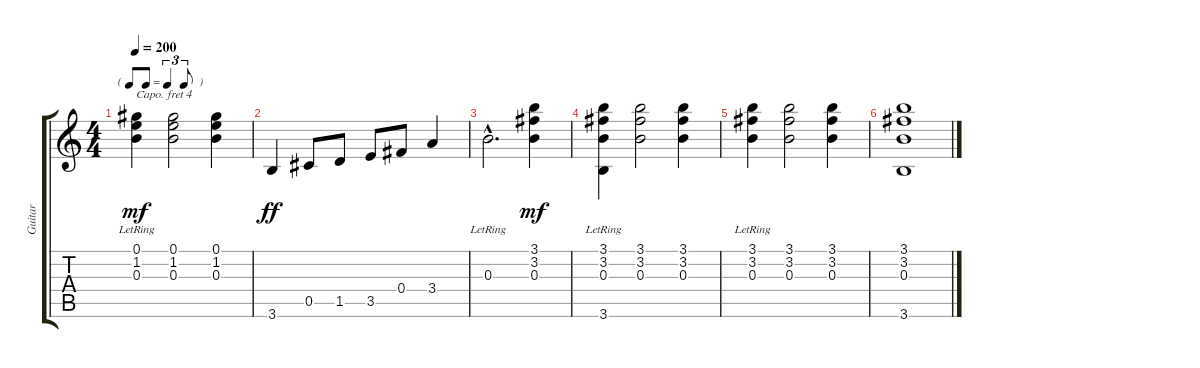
\track ("Guitar" "Guitar") {instrument acousticguitarnylon}
\staff {score tabs}
\capo 4
\tuning (E4 B3 G3 D3 A2 E2) {hide}
\ts (4 4)
\tf triplet8th
\tempo 200
\clef g2
\ks c
(0.1{lr} 1.2{lr} 0.3{lr}).4{dy mf} (0.1 1.2 0.3).2 (0.1 1.2 0.3).4 |
3.6.4{dy ff} 0.5.8 1.5.8 3.5.8 0.4.8 3.4.4 |
0.3{hac lr}.2{d} (3.1 3.2 0.3).4{dy mf} |
(3.1 3.2 0.3 3.6{lr}).4 (3.1 3.2 0.3).2 (3.1 3.2 0.3).4 |
(3.1{lr} 3.2{lr} 0.3{lr}).4 (3.1 3.2 0.3).2 (3.1 3.2 0.3).4 |
(3.1 3.2 0.3 3.6).1
